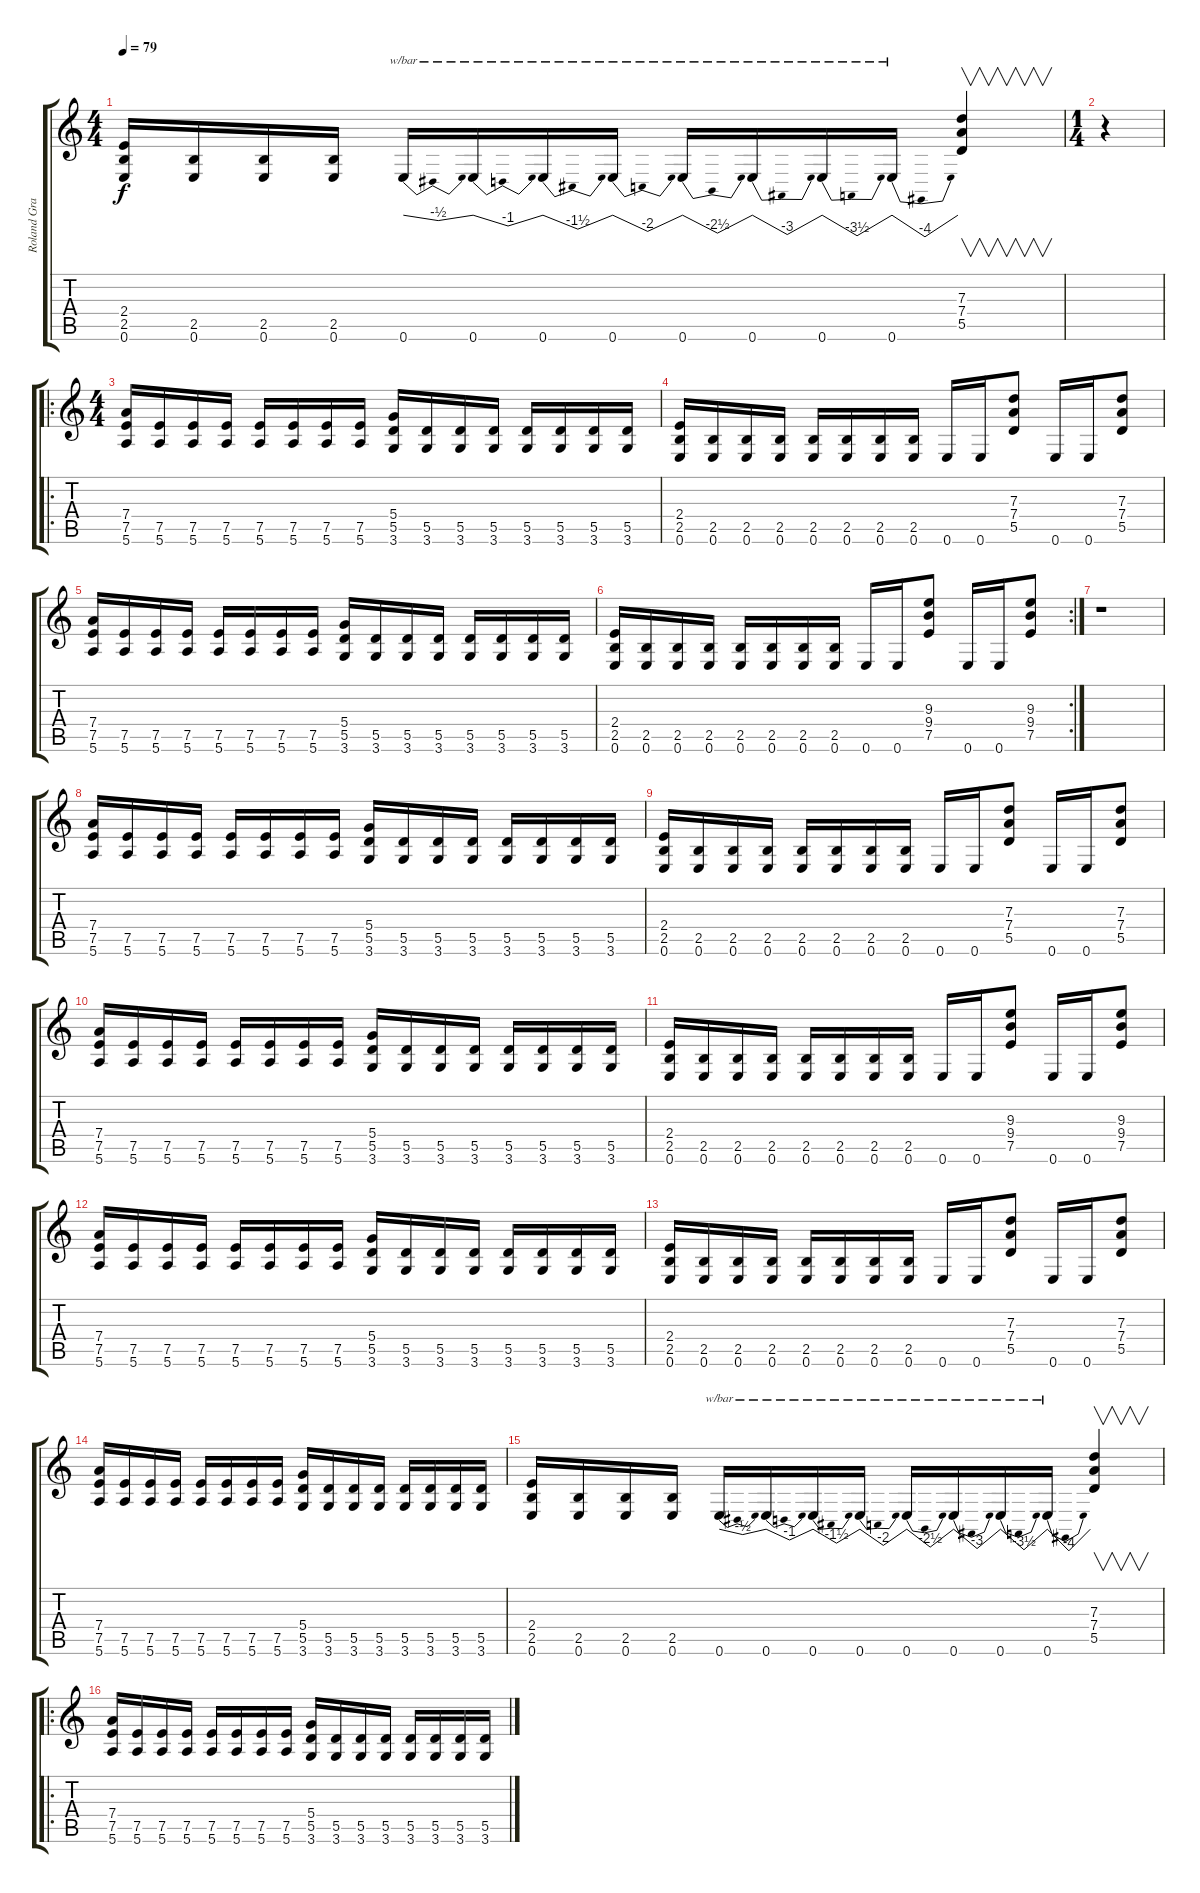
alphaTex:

\track ("Roland Grapow" "Roland Gra") {instrument distortionguitar}
\staff {score tabs}
\tuning (E4 B3 G3 D3 A2 E2) {hide}
\ts (4 4)
\tempo 79
\clef g2
\ks c
(2.4 2.5 0.6).16{dy f} (2.5 0.6).16 (2.5 0.6).16 (2.5 0.6).16 0.6.16{tbe (dip default 0 0 30 -2 60 0)} 0.6.16{tbe (dip default 0 0 30 -4 60 0)} 0.6.16{tbe (dip default 0 0 30 -6 60 0)} 0.6.16{tbe (dip default 0 0 30 -8 60 0)} 0.6.16{tbe (dip default 0 0 30 -10 60 0)} 0.6.16{tbe (dip default 0 0 30 -12 60 0)} 0.6.16{tbe (dip default 0 0 30 -14 60 0)} 0.6.16{tbe (dip default 0 0 30 -16 60 0)} (7.3 7.4 5.5).4{v} |
\ts (1 4)
r.4 |
\ro
\ts (4 4)
(7.4 7.5 5.6).16 (7.5 5.6).16 (7.5 5.6).16 (7.5 5.6).16 (7.5 5.6).16 (7.5 5.6).16 (7.5 5.6).16 (7.5 5.6).16 (5.4 5.5 3.6).16 (5.5 3.6).16 (5.5 3.6).16 (5.5 3.6).16 (5.5 3.6).16 (5.5 3.6).16 (5.5 3.6).16 (5.5 3.6).16 |
(2.4 2.5 0.6).16 (2.5 0.6).16 (2.5 0.6).16 (2.5 0.6).16 (2.5 0.6).16 (2.5 0.6).16 (2.5 0.6).16 (2.5 0.6).16 0.6.16 0.6.16 (7.3 7.4 5.5).8 0.6.16 0.6.16 (7.3 7.4 5.5).8 |
(7.4 7.5 5.6).16 (7.5 5.6).16 (7.5 5.6).16 (7.5 5.6).16 (7.5 5.6).16 (7.5 5.6).16 (7.5 5.6).16 (7.5 5.6).16 (5.4 5.5 3.6).16 (5.5 3.6).16 (5.5 3.6).16 (5.5 3.6).16 (5.5 3.6).16 (5.5 3.6).16 (5.5 3.6).16 (5.5 3.6).16 |
\rc 2
(2.4 2.5 0.6).16 (2.5 0.6).16 (2.5 0.6).16 (2.5 0.6).16 (2.5 0.6).16 (2.5 0.6).16 (2.5 0.6).16 (2.5 0.6).16 0.6.16 0.6.16 (9.3 9.4 7.5).8 0.6.16 0.6.16 (9.3 9.4 7.5).8 |
r.1 |
(7.4 7.5 5.6).16 (7.5 5.6).16 (7.5 5.6).16 (7.5 5.6).16 (7.5 5.6).16 (7.5 5.6).16 (7.5 5.6).16 (7.5 5.6).16 (5.4 5.5 3.6).16 (5.5 3.6).16 (5.5 3.6).16 (5.5 3.6).16 (5.5 3.6).16 (5.5 3.6).16 (5.5 3.6).16 (5.5 3.6).16 |
(2.4 2.5 0.6).16 (2.5 0.6).16 (2.5 0.6).16 (2.5 0.6).16 (2.5 0.6).16 (2.5 0.6).16 (2.5 0.6).16 (2.5 0.6).16 0.6.16 0.6.16 (7.3 7.4 5.5).8 0.6.16 0.6.16 (7.3 7.4 5.5).8 |
(7.4 7.5 5.6).16 (7.5 5.6).16 (7.5 5.6).16 (7.5 5.6).16 (7.5 5.6).16 (7.5 5.6).16 (7.5 5.6).16 (7.5 5.6).16 (5.4 5.5 3.6).16 (5.5 3.6).16 (5.5 3.6).16 (5.5 3.6).16 (5.5 3.6).16 (5.5 3.6).16 (5.5 3.6).16 (5.5 3.6).16 |
(2.4 2.5 0.6).16 (2.5 0.6).16 (2.5 0.6).16 (2.5 0.6).16 (2.5 0.6).16 (2.5 0.6).16 (2.5 0.6).16 (2.5 0.6).16 0.6.16 0.6.16 (9.3 9.4 7.5).8 0.6.16 0.6.16 (9.3 9.4 7.5).8 |
(7.4 7.5 5.6).16 (7.5 5.6).16 (7.5 5.6).16 (7.5 5.6).16 (7.5 5.6).16 (7.5 5.6).16 (7.5 5.6).16 (7.5 5.6).16 (5.4 5.5 3.6).16 (5.5 3.6).16 (5.5 3.6).16 (5.5 3.6).16 (5.5 3.6).16 (5.5 3.6).16 (5.5 3.6).16 (5.5 3.6).16 |
(2.4 2.5 0.6).16 (2.5 0.6).16 (2.5 0.6).16 (2.5 0.6).16 (2.5 0.6).16 (2.5 0.6).16 (2.5 0.6).16 (2.5 0.6).16 0.6.16 0.6.16 (7.3 7.4 5.5).8 0.6.16 0.6.16 (7.3 7.4 5.5).8 |
(7.4 7.5 5.6).16 (7.5 5.6).16 (7.5 5.6).16 (7.5 5.6).16 (7.5 5.6).16 (7.5 5.6).16 (7.5 5.6).16 (7.5 5.6).16 (5.4 5.5 3.6).16 (5.5 3.6).16 (5.5 3.6).16 (5.5 3.6).16 (5.5 3.6).16 (5.5 3.6).16 (5.5 3.6).16 (5.5 3.6).16 |
(2.4 2.5 0.6).16 (2.5 0.6).16 (2.5 0.6).16 (2.5 0.6).16 0.6.16{tbe (dip default 0 0 30 -2 60 0)} 0.6.16{tbe (dip default 0 0 30 -4 60 0)} 0.6.16{tbe (dip default 0 0 30 -6 60 0)} 0.6.16{tbe (dip default 0 0 30 -8 60 0)} 0.6.16{tbe (dip default 0 0 30 -10 60 0)} 0.6.16{tbe (dip default 0 0 30 -12 60 0)} 0.6.16{tbe (dip default 0 0 30 -14 60 0)} 0.6.16{tbe (dip default 0 0 30 -16 60 0)} (7.3 7.4 5.5).4{v} |
\ro
(7.4 7.5 5.6).16 (7.5 5.6).16 (7.5 5.6).16 (7.5 5.6).16 (7.5 5.6).16 (7.5 5.6).16 (7.5 5.6).16 (7.5 5.6).16 (5.4 5.5 3.6).16 (5.5 3.6).16 (5.5 3.6).16 (5.5 3.6).16 (5.5 3.6).16 (5.5 3.6).16 (5.5 3.6).16 (5.5 3.6).16
